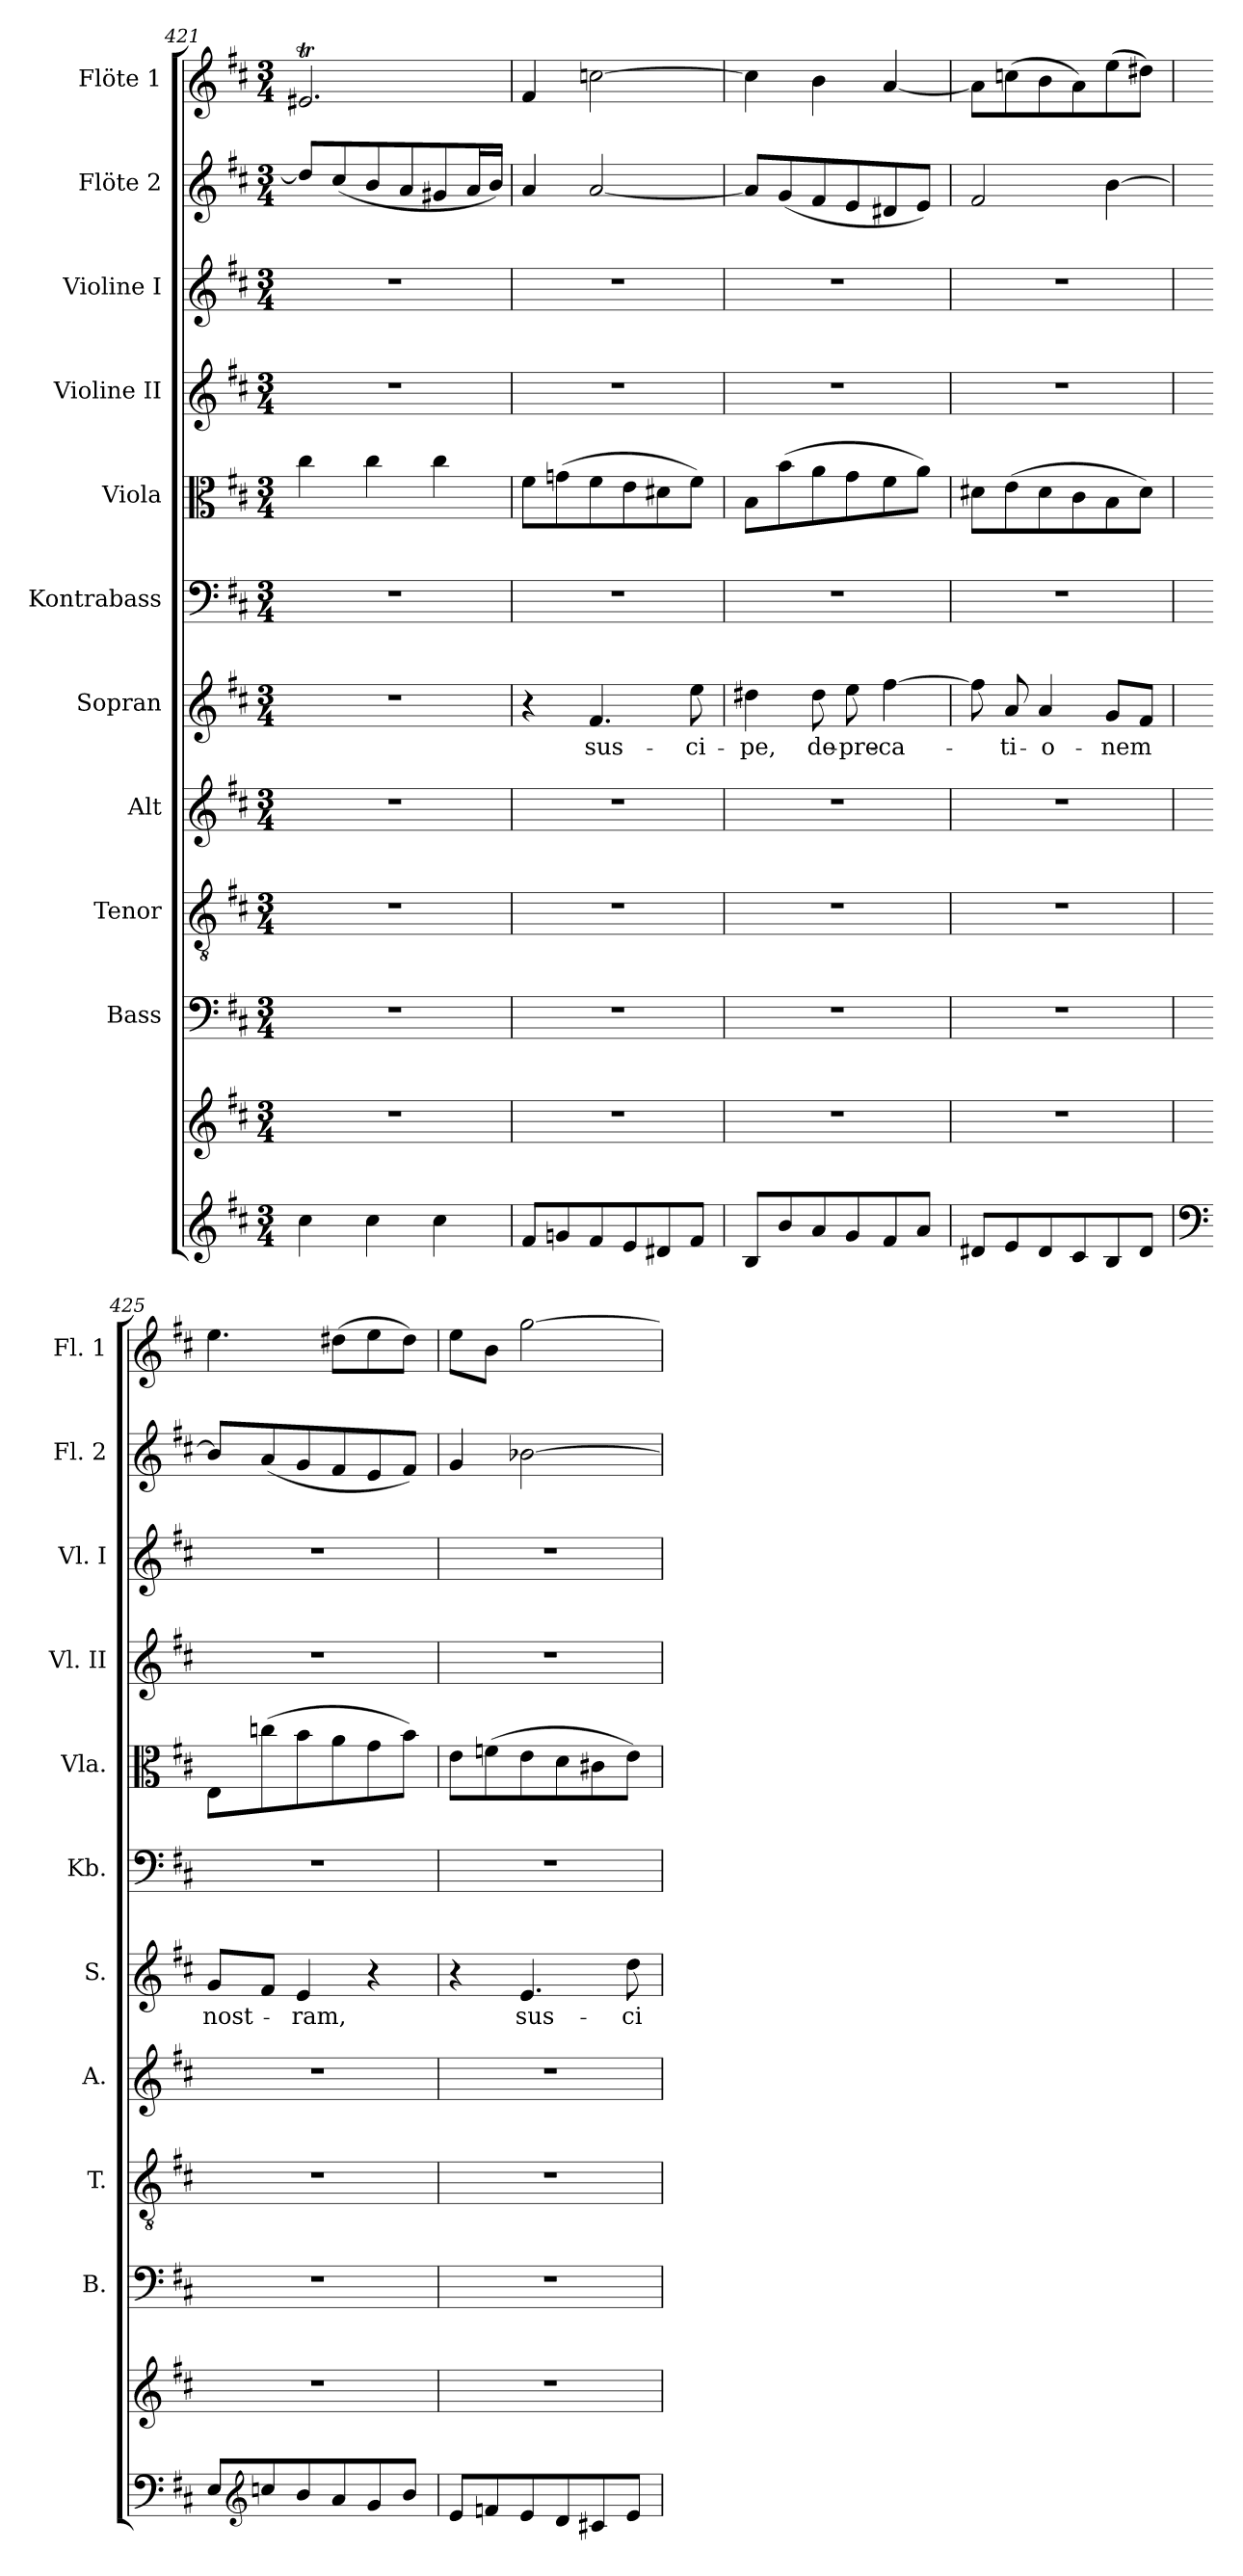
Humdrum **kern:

**kern	**kern	**kern	**kern	**kern	**kern	**text	**kern	**kern	**kern	**kern	**kern	**kern
*part11	*part11	*part10	*part9	*part8	*part7	*part7	*part6	*part5	*part4	*part3	*part2	*part1
*staff12	*staff11	*staff10	*staff9	*staff8	*staff7	*staff7	*staff6	*staff5	*staff4	*staff3	*staff2	*staff1
*	*	*I"Bass	*I"Tenor	*I"Alt	*I"Sopran	*	*I"Kontrabass	*I"Viola	*I"Violine II	*I"Violine I	*I"Flöte 2	*I"Flöte 1
*	*	*I'B.	*I'T.	*I'A.	*I'S.	*	*I'Kb.	*I'Vla.	*I'Vl. II	*I'Vl. I	*I'Fl. 2	*I'Fl. 1
!!LO:PB:g=z
*clefG2	*clefG2	*clefF4	*clefGv2	*clefG2	*clefG2	*	*clefF4	*clefC3	*clefG2	*clefG2	*clefG2	*clefG2
*	*	*	*	*	*	*	*ITrd7c12	*	*	*	*	*
*k[f#c#]	*k[f#c#]	*k[f#c#]	*k[f#c#]	*k[f#c#]	*k[f#c#]	*	*k[f#c#]	*k[f#c#]	*k[f#c#]	*k[f#c#]	*k[f#c#]	*k[f#c#]
*D:	*D:	*D:	*D:	*D:	*D:	*	*D:	*D:	*D:	*D:	*D:	*D:
*M3/4	*M3/4	*M3/4	*M3/4	*M3/4	*M3/4	*	*M3/4	*M3/4	*M3/4	*M3/4	*M3/4	*M3/4
=421	=421	=421	=421	=421	=421	=421	=421	=421	=421	=421	=421	=421
4cc#\	2.r	2.r	2.r	2.r	2.r	.	2.r	4cc#\	2.r	2.r	8dd/L]	2.e#Xt/
.	.	.	.	.	.	.	.	.	.	.	(<8cc#/	.
4cc#\	.	.	.	.	.	.	.	4cc#\	.	.	8b/	.
.	.	.	.	.	.	.	.	.	.	.	8a/	.
4cc#\	.	.	.	.	.	.	.	4cc#\	.	.	8g#X/	.
.	.	.	.	.	.	.	.	.	.	.	16a/L	.
.	.	.	.	.	.	.	.	.	.	.	16b/JJ)	.
=422	=422	=422	=422	=422	=422	=422	=422	=422	=422	=422	=422	=422
8f#/L	2.r	2.r	2.r	2.r	4r	.	2.r	8f#\L	2.r	2.r	4a/	4f#/
8gn/	.	.	.	.	.	.	.	(>8gn\	.	.	.	.
!	!	!	!	!	!	!LO:LY:b	!	!	!	!	!	!
8f#/	.	.	.	.	4.f#/	sus-	.	8f#\	.	.	[2a/	[2ccn\
8e/	.	.	.	.	.	.	.	8e\	.	.	.	.
8d#X/	.	.	.	.	.	.	.	8d#X\	.	.	.	.
!	!	!	!	!	!	!LO:LY:b	!	!	!	!	!	!
8f#/J	.	.	.	.	8ee\	-ci-	.	8f#\J)	.	.	.	.
=423	=423	=423	=423	=423	=423	=423	=423	=423	=423	=423	=423	=423
!	!	!	!	!	!	!LO:LY:b	!	!	!	!	!	!
8B/L	2.r	2.r	2.r	2.r	4dd#X\	-pe,	2.r	8B\L	2.r	2.r	8a/L]	4cc\]
8b/	.	.	.	.	.	.	.	(>8b\	.	.	(<8g/	.
!	!	!	!	!	!	!LO:LY:b	!	!	!	!	!	!
8a/	.	.	.	.	8dd#\	de-	.	8a\	.	.	8f#/	4b\
!	!	!	!	!	!	!LO:LY:b	!	!	!	!	!	!
8g/	.	.	.	.	8ee\	-pre-	.	8g\	.	.	8e/	.
!	!	!	!	!	!	!LO:LY:b	!	!	!	!	!	!
8f#/	.	.	.	.	[4ff#\	-ca-	.	8f#\	.	.	8d#X/	[4a/
8a/J	.	.	.	.	.	.	.	8a\J)	.	.	8e/J)	.
=424	=424	=424	=424	=424	=424	=424	=424	=424	=424	=424	=424	=424
8d#X/L	2.r	2.r	2.r	2.r	8ff#\]	.	2.r	8d#X\L	2.r	2.r	2f#/	8a\L]
!	!	!	!	!	!	!LO:LY:b	!	!	!	!	!	!
8e/	.	.	.	.	8a/	-ti-	.	(>8e\	.	.	.	(>8ccn\
!	!	!	!	!	!	!LO:LY:b	!	!	!	!	!	!
8d#/	.	.	.	.	4a/	-o-	.	8d#\	.	.	.	8b\
8c#/	.	.	.	.	.	.	.	8c#\	.	.	.	8a\)
!	!	!	!	!	!	!LO:LY:b	!	!	!	!	!	!
8B/	.	.	.	.	8g/L	-nem	.	8B\	.	.	[4b\	(>8ee\
8d#/J	.	.	.	.	8f#/J	.	.	8d#\J)	.	.	.	8dd#X\J)
=425	=425	=425	=425	=425	=425	=425	=425	=425	=425	=425	=425	=425
*clefF4	*	*	*	*	*	*	*	*	*	*	*	*
!	!	!	!	!	!	!LO:LY:b	!	!	!	!	!	!
8E/L	2.r	2.r	2.r	2.r	8g/L	nost-	2.r	8E\L	2.r	2.r	8b/L]	4.ee\
*clefG2	*	*	*	*	*	*	*	*	*	*	*	*
8ccn/	.	.	.	.	8f#/J	.	.	(>8ccn\	.	.	(<8a/	.
!	!	!	!	!	!	!LO:LY:b	!	!	!	!	!	!
8b/	.	.	.	.	4e/	-ram,	.	8b\	.	.	8g/	.
8a/	.	.	.	.	.	.	.	8a\	.	.	8f#/	(>8dd#X\L
8g/	.	.	.	.	4r	.	.	8g\	.	.	8e/	8ee\
8b/J	.	.	.	.	.	.	.	8b\J)	.	.	8f#/J)	8dd#\J)
!!LO:PB:g=z
=426	=426	=426	=426	=426	=426	=426	=426	=426	=426	=426	=426	=426
8e/L	2.r	2.r	2.r	2.r	4r	.	2.r	8e\L	2.r	2.r	4g/	8ee\L
8fn/	.	.	.	.	.	.	.	(>8fn\	.	.	.	8b\J
!	!	!	!	!	!	!LO:LY:b	!	!	!	!	!	!
8e/	.	.	.	.	4.e/	sus-	.	8e\	.	.	[2b-X\	[2gg\
8d/	.	.	.	.	.	.	.	8d\	.	.	.	.
8c#X/	.	.	.	.	.	.	.	8c#X\	.	.	.	.
!	!	!	!	!	!	!LO:LY:b	!	!	!	!	!	!
8e/J	.	.	.	.	8dd\	-ci-	.	8e\J)	.	.	.	.
=	=	=	=	=	=	=	=	=	=	=	=	=
*-	*-	*-	*-	*-	*-	*-	*-	*-	*-	*-	*-	*-
